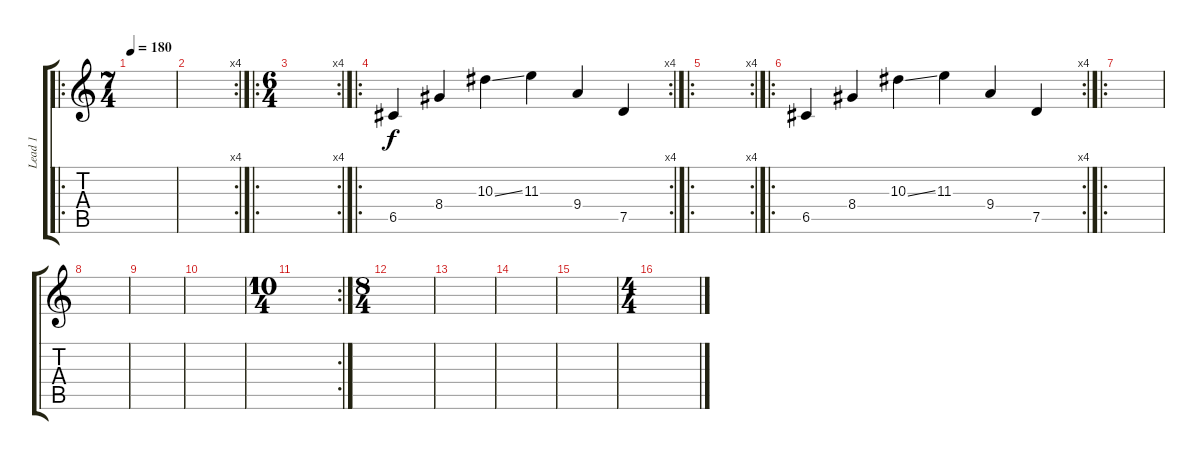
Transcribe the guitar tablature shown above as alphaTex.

\track ("Lead 1" "Lead 1") {instrument distortionguitar}
\staff {score tabs}
\tuning (D4 A3 F3 C3 G2 D2) {hide}
\ro
\ts (7 4)
\tempo 180
\clef g2
\ks c
|
\rc 4
|
\ro
\rc 4
\ts (6 4)
|
\ro
\rc 4
6.5.4 8.4.4 10.3{ss}.4 11.3.4 9.4.4 7.5.4 |
\ro
\rc 4
|
\ro
\rc 4
6.5.4 8.4.4 10.3{ss}.4 11.3.4 9.4.4 7.5.4 |
\ro
|
|
|
|
\rc 2
\ts (10 4)
|
\ts (8 4)
|
|
|
|
\ts (4 4)
